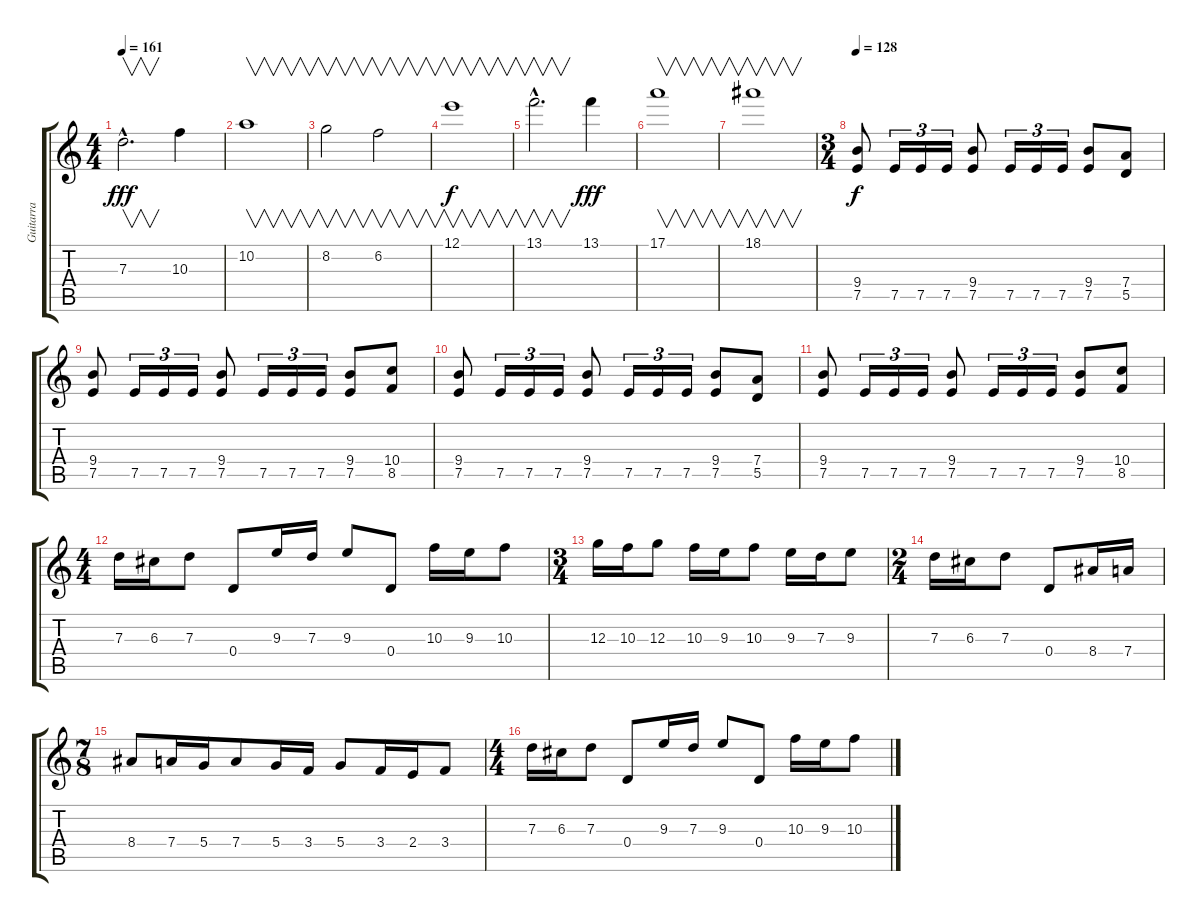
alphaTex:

\track ("Guitarra" "Guitarra") {instrument overdrivenguitar}
\staff {score tabs}
\tuning (E4 B3 G3 D3 A2 E2) {hide}
\ts (4 4)
\tempo 161
\clef g2
\ks c
7.3{hac}.2{v d dy fff} 10.3.4 |
10.2.1{v} |
8.2.2{v} 6.2.2{v} |
12.1.1{v dy f} |
13.1{hac}.2{v d} 13.1.4{dy fff} |
17.1.1{v} |
18.1.1{v} |
\ts (3 4)
\tempo 128
(9.4 7.5).8{dy f} 7.5.16{tu (3 2)} 7.5.16{tu (3 2)} 7.5.16{tu (3 2)} (9.4 7.5).8 7.5.16{tu (3 2)} 7.5.16{tu (3 2)} 7.5.16{tu (3 2)} (9.4 7.5).8 (7.4 5.5).8 |
(9.4 7.5).8 7.5.16{tu (3 2)} 7.5.16{tu (3 2)} 7.5.16{tu (3 2)} (9.4 7.5).8 7.5.16{tu (3 2)} 7.5.16{tu (3 2)} 7.5.16{tu (3 2)} (9.4 7.5).8 (10.4 8.5).8 |
(9.4 7.5).8 7.5.16{tu (3 2)} 7.5.16{tu (3 2)} 7.5.16{tu (3 2)} (9.4 7.5).8 7.5.16{tu (3 2)} 7.5.16{tu (3 2)} 7.5.16{tu (3 2)} (9.4 7.5).8 (7.4 5.5).8 |
(9.4 7.5).8 7.5.16{tu (3 2)} 7.5.16{tu (3 2)} 7.5.16{tu (3 2)} (9.4 7.5).8 7.5.16{tu (3 2)} 7.5.16{tu (3 2)} 7.5.16{tu (3 2)} (9.4 7.5).8 (10.4 8.5).8 |
\ts (4 4)
7.3.16 6.3.16 7.3.8 0.4.8 9.3.16 7.3.16 9.3.8 0.4.8 10.3.16 9.3.16 10.3.8 |
\ts (3 4)
12.3.16 10.3.16 12.3.8 10.3.16 9.3.16 10.3.8 9.3.16 7.3.16 9.3.8 |
\ts (2 4)
7.3.16 6.3.16 7.3.8 0.4.8 8.4.16 7.4.16 |
\ts (7 8)
8.4.8 7.4.16 5.4.16 7.4.8 5.4.16 3.4.16 5.4.8 3.4.16 2.4.16 3.4.8 |
\ts (4 4)
7.3.16 6.3.16 7.3.8 0.4.8 9.3.16 7.3.16 9.3.8 0.4.8 10.3.16 9.3.16 10.3.8
